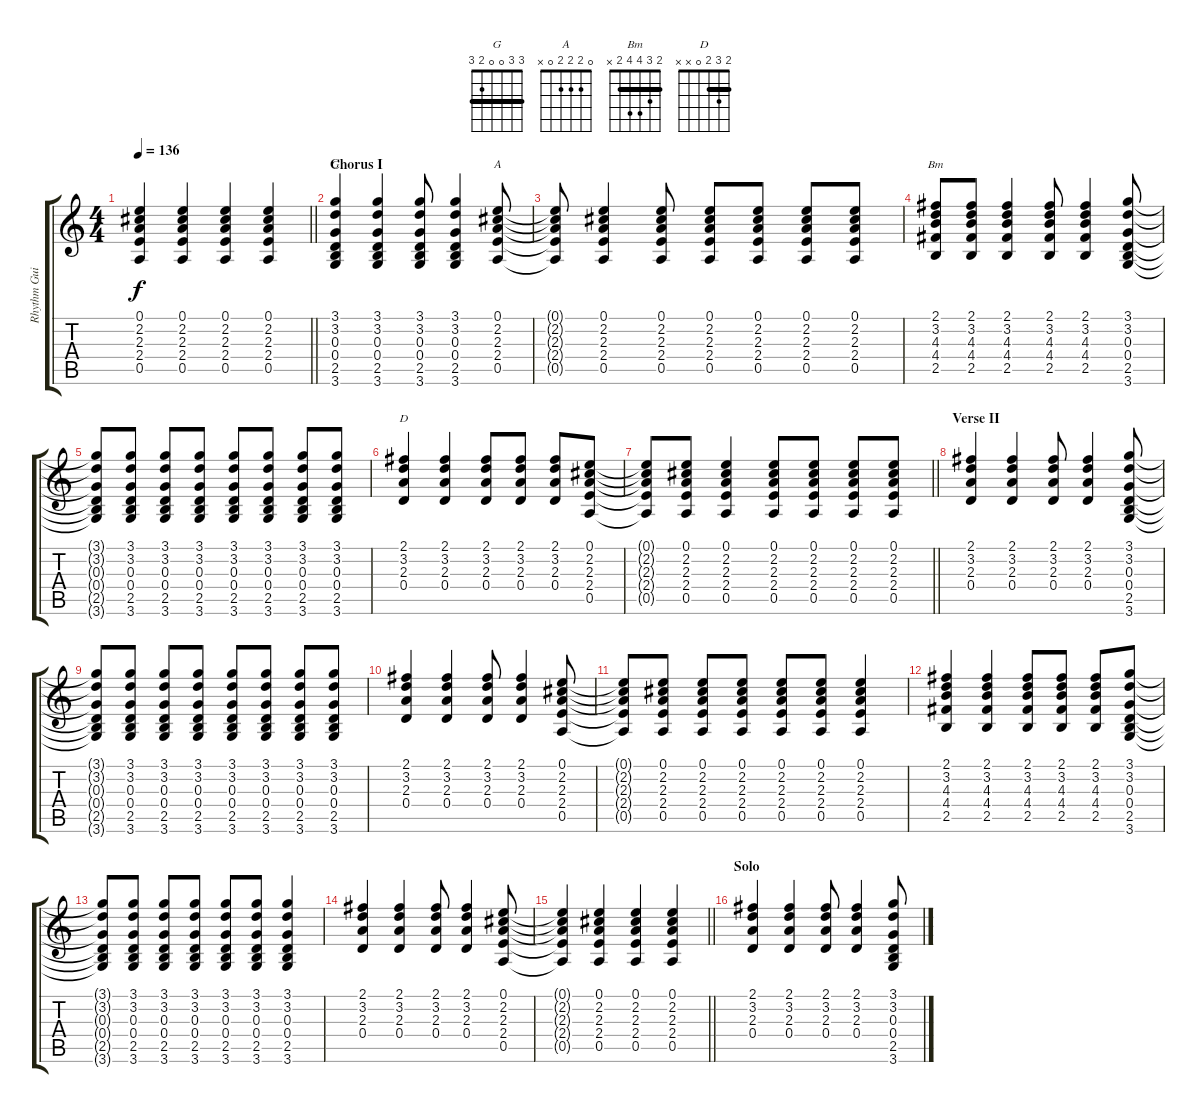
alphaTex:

\track ("Rhythm Guitar" "Rhythm Gui") {instrument acousticguitarsteel}
\staff {score tabs}
\tuning (E4 B3 G3 D3 A2 E2) {hide}
\chord ("G" 3 3 0 0 2 3) {barre 3}
\chord ("A" 0 2 2 2 0 x)
\chord ("Bm" 2 3 4 4 2 x) {barre 2}
\chord ("D" 2 3 2 0 x x) {barre 2}
\ts (4 4)
\tempo 136
\clef g2
\barLineRight lightlight
\ks c
(0.1{t} 2.2{t} 2.3{t} 2.4{t} 0.5{t}).4{dy f} (0.1 2.2 2.3 2.4 0.5).4 (0.1 2.2 2.3 2.4 0.5).4 (0.1 2.2 2.3 2.4 0.5).4 |
\section ("" "Chorus I")
(3.1 3.2 0.3 0.4 2.5 3.6).4{ch "G"} (3.1 3.2 0.3 0.4 2.5 3.6).4 (3.1 3.2 0.3 0.4 2.5 3.6).8 (3.1 3.2 0.3 0.4 2.5 3.6).4 (0.1 2.2 2.3 2.4 0.5).8{ch "A"} |
(0.1{t} 2.2{t} 2.3{t} 2.4{t} 0.5{t}).8 (0.1 2.2 2.3 2.4 0.5).4 (0.1 2.2 2.3 2.4 0.5).8 (0.1 2.2 2.3 2.4 0.5).8 (0.1 2.2 2.3 2.4 0.5).8 (0.1 2.2 2.3 2.4 0.5).8 (0.1 2.2 2.3 2.4 0.5).8 |
(2.1 3.2 4.3 4.4 2.5).8{ch "Bm"} (2.1 3.2 4.3 4.4 2.5).8 (2.1 3.2 4.3 4.4 2.5).4 (2.1 3.2 4.3 4.4 2.5).8 (2.1 3.2 4.3 4.4 2.5).4 (3.1 3.2 0.3 0.4 2.5 3.6).8 |
(3.1{t} 3.2{t} 0.3{t} 0.4{t} 2.5{t} 3.6{t}).8 (3.1 3.2 0.3 0.4 2.5 3.6).8 (3.1 3.2 0.3 0.4 2.5 3.6).8 (3.1 3.2 0.3 0.4 2.5 3.6).8 (3.1 3.2 0.3 0.4 2.5 3.6).8 (3.1 3.2 0.3 0.4 2.5 3.6).8 (3.1 3.2 0.3 0.4 2.5 3.6).8 (3.1 3.2 0.3 0.4 2.5 3.6).8 |
(2.1 3.2 2.3 0.4).4{ch "D"} (2.1 3.2 2.3 0.4).4 (2.1 3.2 2.3 0.4).8 (2.1 3.2 2.3 0.4).8 (2.1 3.2 2.3 0.4).8 (0.1 2.2 2.3 2.4 0.5).8 |
\barLineRight lightlight
(0.1{t} 2.2{t} 2.3{t} 2.4{t} 0.5{t}).8 (0.1 2.2 2.3 2.4 0.5).8 (0.1 2.2 2.3 2.4 0.5).4 (0.1 2.2 2.3 2.4 0.5).8 (0.1 2.2 2.3 2.4 0.5).8 (0.1 2.2 2.3 2.4 0.5).8 (0.1 2.2 2.3 2.4 0.5).8 |
\section ("" "Verse II")
(2.1 3.2 2.3 0.4).4 (2.1 3.2 2.3 0.4).4 (2.1 3.2 2.3 0.4).8 (2.1 3.2 2.3 0.4).4 (3.1 3.2 0.3 0.4 2.5 3.6).8 |
(3.1{t} 3.2{t} 0.3{t} 0.4{t} 2.5{t} 3.6{t}).8 (3.1 3.2 0.3 0.4 2.5 3.6).8 (3.1 3.2 0.3 0.4 2.5 3.6).8 (3.1 3.2 0.3 0.4 2.5 3.6).8 (3.1 3.2 0.3 0.4 2.5 3.6).8 (3.1 3.2 0.3 0.4 2.5 3.6).8 (3.1 3.2 0.3 0.4 2.5 3.6).8 (3.1 3.2 0.3 0.4 2.5 3.6).8 |
(2.1 3.2 2.3 0.4).4 (2.1 3.2 2.3 0.4).4 (2.1 3.2 2.3 0.4).8 (2.1 3.2 2.3 0.4).4 (0.1 2.2 2.3 2.4 0.5).8 |
(0.1{t} 2.2{t} 2.3{t} 2.4{t} 0.5{t}).8 (0.1 2.2 2.3 2.4 0.5).8 (0.1 2.2 2.3 2.4 0.5).8 (0.1 2.2 2.3 2.4 0.5).8 (0.1 2.2 2.3 2.4 0.5).8 (0.1 2.2 2.3 2.4 0.5).8 (0.1 2.2 2.3 2.4 0.5).4 |
(2.1 3.2 4.3 4.4 2.5).4 (2.1 3.2 4.3 4.4 2.5).4 (2.1 3.2 4.3 4.4 2.5).8 (2.1 3.2 4.3 4.4 2.5).8 (2.1 3.2 4.3 4.4 2.5).8 (3.1 3.2 0.3 0.4 2.5 3.6).8 |
(3.1{t} 3.2{t} 0.3{t} 0.4{t} 2.5{t} 3.6{t}).8 (3.1 3.2 0.3 0.4 2.5 3.6).8 (3.1 3.2 0.3 0.4 2.5 3.6).8 (3.1 3.2 0.3 0.4 2.5 3.6).8 (3.1 3.2 0.3 0.4 2.5 3.6).8 (3.1 3.2 0.3 0.4 2.5 3.6).8 (3.1 3.2 0.3 0.4 2.5 3.6).4 |
(2.1 3.2 2.3 0.4).4 (2.1 3.2 2.3 0.4).4 (2.1 3.2 2.3 0.4).8 (2.1 3.2 2.3 0.4).4 (0.1 2.2 2.3 2.4 0.5).8 |
\barLineRight lightlight
(0.1{t} 2.2{t} 2.3{t} 2.4{t} 0.5{t}).4 (0.1 2.2 2.3 2.4 0.5).4 (0.1 2.2 2.3 2.4 0.5).4 (0.1 2.2 2.3 2.4 0.5).4 |
\section ("" "Solo")
(2.1 3.2 2.3 0.4).4 (2.1 3.2 2.3 0.4).4 (2.1 3.2 2.3 0.4).8 (2.1 3.2 2.3 0.4).4 (3.1 3.2 0.3 0.4 2.5 3.6).8
